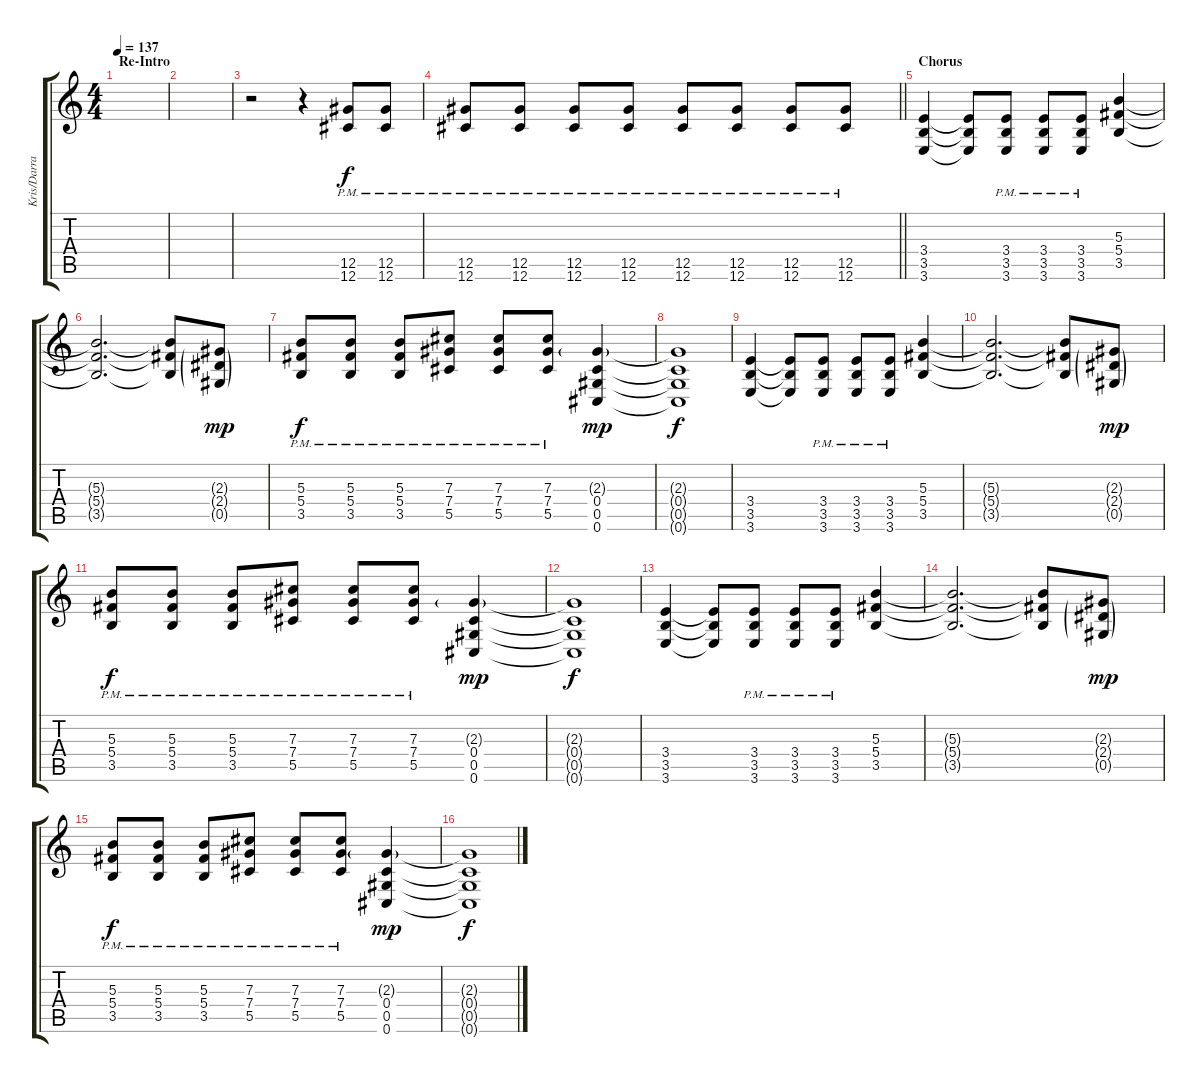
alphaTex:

\track ("Kris/Darran" "Kris/Darra") {instrument distortionguitar}
\staff {score tabs}
\tuning (Eb4 Bb3 Gb3 Db3 Ab2 Db2) {hide}
\ts (4 4)
\section ("" "Re-Intro")
\tempo 137
\clef g2
\ks c
|
|
r.2{volume 12} r.4 (12.5{pm} 12.6{pm}).8 (12.5{pm} 12.6{pm}).8 |
\barLineRight lightlight
(12.5{pm} 12.6{pm}).8 (12.5{pm} 12.6{pm}).8 (12.5{pm} 12.6{pm}).8 (12.5{pm} 12.6{pm}).8 (12.5{pm} 12.6{pm}).8 (12.5{pm} 12.6{pm}).8 (12.5{pm} 12.6{pm}).8 (12.5{pm} 12.6{pm}).8 |
\section ("" "Chorus")
(3.4 3.5 3.6).4 (3.4{t} 3.5{t} 3.6{t}).8 (3.4{pm} 3.5{pm} 3.6{pm}).8 (3.4{pm} 3.5{pm} 3.6{pm}).8 (3.4{pm} 3.5{pm} 3.6{pm}).8 (5.3 5.4 3.5).4 |
(5.3{t} 5.4{t} 3.5{t}).2{d} (5.3{t} 5.4{t} 3.5{t}).8 (2.3{g} 2.4{g} 0.5{g}).8{dy mp} |
(5.3{pm} 5.4{pm} 3.5{pm}).8{dy f} (5.3{pm} 5.4{pm} 3.5{pm}).8 (5.3{pm} 5.4{pm} 3.5{pm}).8 (7.3{pm} 7.4{pm} 5.5{pm}).8 (7.3{pm} 7.4{pm} 5.5{pm}).8 (7.3{pm} 7.4{pm} 5.5{pm}).8 (2.3{g} 0.4 0.5 0.6).4{dy mp} |
(2.3{t} 0.4{t} 0.5{t} 0.6{t}).1{dy f} |
(3.4 3.5 3.6).4 (3.4{t} 3.5{t} 3.6{t}).8 (3.4{pm} 3.5{pm} 3.6{pm}).8 (3.4{pm} 3.5{pm} 3.6{pm}).8 (3.4{pm} 3.5{pm} 3.6{pm}).8 (5.3 5.4 3.5).4 |
(5.3{t} 5.4{t} 3.5{t}).2{d} (5.3{t} 5.4{t} 3.5{t}).8 (2.3{g} 2.4{g} 0.5{g}).8{dy mp} |
(5.3{pm} 5.4{pm} 3.5{pm}).8{dy f} (5.3{pm} 5.4{pm} 3.5{pm}).8 (5.3{pm} 5.4{pm} 3.5{pm}).8 (7.3{pm} 7.4{pm} 5.5{pm}).8 (7.3{pm} 7.4{pm} 5.5{pm}).8 (7.3{pm} 7.4{pm} 5.5{pm}).8 (2.3{g} 0.4 0.5 0.6).4{dy mp} |
(2.3{t} 0.4{t} 0.5{t} 0.6{t}).1{dy f} |
(3.4 3.5 3.6).4 (3.4{t} 3.5{t} 3.6{t}).8 (3.4{pm} 3.5{pm} 3.6{pm}).8 (3.4{pm} 3.5{pm} 3.6{pm}).8 (3.4{pm} 3.5{pm} 3.6{pm}).8 (5.3 5.4 3.5).4 |
(5.3{t} 5.4{t} 3.5{t}).2{d} (5.3{t} 5.4{t} 3.5{t}).8 (2.3{g} 2.4{g} 0.5{g}).8{dy mp} |
(5.3{pm} 5.4{pm} 3.5{pm}).8{dy f} (5.3{pm} 5.4{pm} 3.5{pm}).8 (5.3{pm} 5.4{pm} 3.5{pm}).8 (7.3{pm} 7.4{pm} 5.5{pm}).8 (7.3{pm} 7.4{pm} 5.5{pm}).8 (7.3{pm} 7.4{pm} 5.5{pm}).8 (2.3{g} 0.4 0.5 0.6).4{dy mp} |
(2.3{t} 0.4{t} 0.5{t} 0.6{t}).1{dy f}
